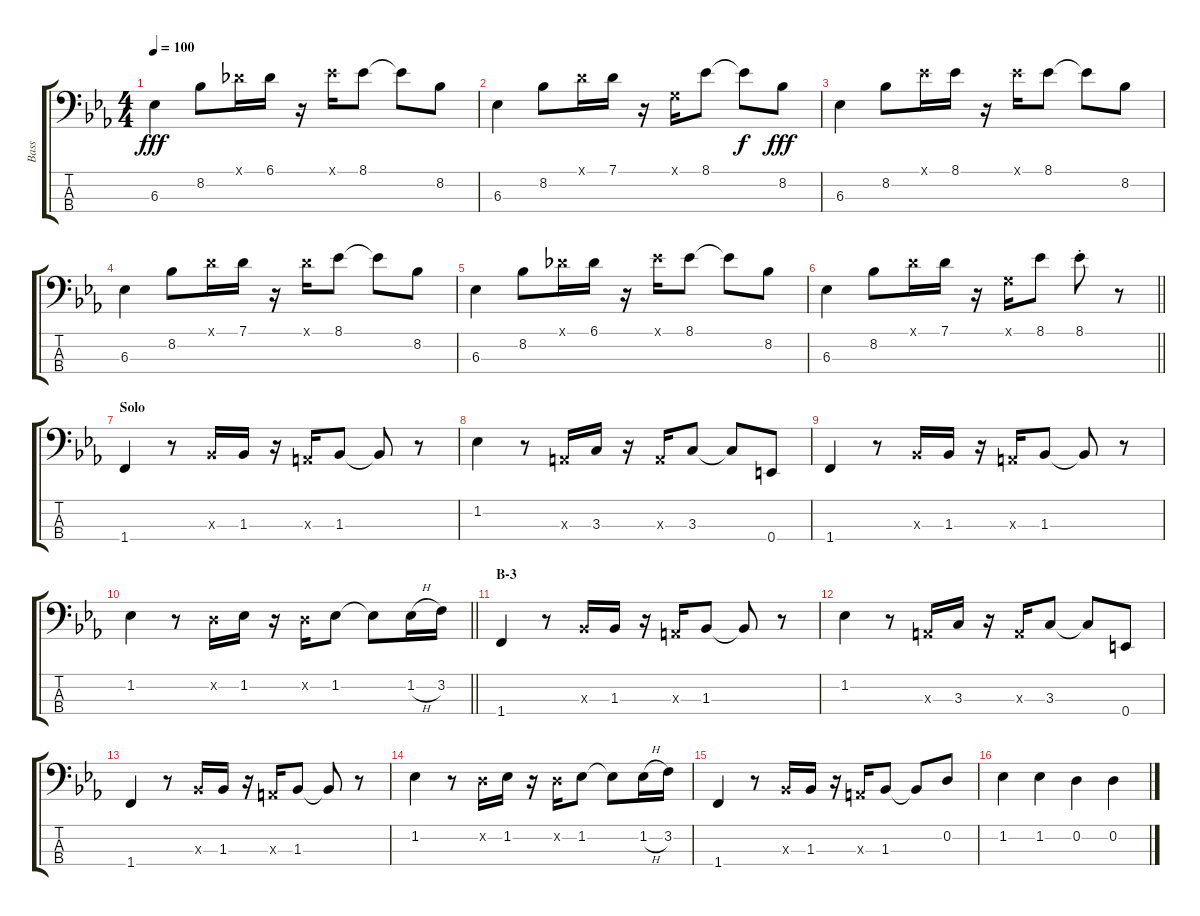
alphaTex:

\track ("Bass" "Bass") {instrument electricbassfinger}
\staff {score tabs}
\tuning (G2 D2 A1 E1) {hide}
\ts (4 4)
\tempo 100
\clef f4
\ks eb
6.3.4{dy fff} 8.2.8 6.1{x}.16 6.1.16 r.16 8.1{x}.16 8.1.8 8.1{t}.8 8.2.8 |
6.3.4 8.2.8 7.1{x}.16 7.1.16 r.16 0.1{x}.16 8.1.8 8.1{t}.8{dy f} 8.2.8{dy fff} |
6.3.4 8.2.8 8.1{x}.16 8.1.16 r.16 8.1{x}.16 8.1.8 8.1{t}.8 8.2.8 |
6.3.4 8.2.8 7.1{x}.16 7.1.16 r.16 7.1{x}.16 8.1.8 8.1{t}.8 8.2.8 |
6.3.4 8.2.8 6.1{x}.16 6.1.16 r.16 8.1{x}.16 8.1.8 8.1{t}.8 8.2.8 |
\barLineRight lightlight
6.3.4 8.2.8 7.1{x}.16 7.1.16 r.16 0.1{x}.16 8.1.8 8.1{st}.8 r.8 |
\section ("" "Solo")
1.4.4 r.8 1.3{x}.16 1.3.16 r.16 0.3{x}.16 1.3.8 1.3{t}.8 r.8 |
1.2.4 r.8 0.3{x}.16 3.3.16 r.16 0.3{x}.16 3.3.8 3.3{t}.8 0.4.8 |
1.4.4 r.8 1.3{x}.16 1.3.16 r.16 0.3{x}.16 1.3.8 1.3{t}.8 r.8 |
\barLineRight lightlight
1.2.4 r.8 0.2{x}.16 1.2.16 r.16 0.2{x}.16 1.2.8 1.2{t}.8 1.2{h}.16 3.2.16 |
\section ("" "B-3")
1.4.4 r.8 1.3{x}.16 1.3.16 r.16 0.3{x}.16 1.3.8 1.3{t}.8 r.8 |
1.2.4 r.8 0.3{x}.16 3.3.16 r.16 0.3{x}.16 3.3.8 3.3{t}.8 0.4.8 |
1.4.4 r.8 1.3{x}.16 1.3.16 r.16 0.3{x}.16 1.3.8 1.3{t}.8 r.8 |
1.2.4 r.8 0.2{x}.16 1.2.16 r.16 0.2{x}.16 1.2.8 1.2{t}.8 1.2{h}.16 3.2.16 |
1.4.4 r.8 1.3{x}.16 1.3.16 r.16 0.3{x}.16 1.3.8 1.3{t}.8 0.2.8 |
1.2.4 1.2.4 0.2.4 0.2.4
